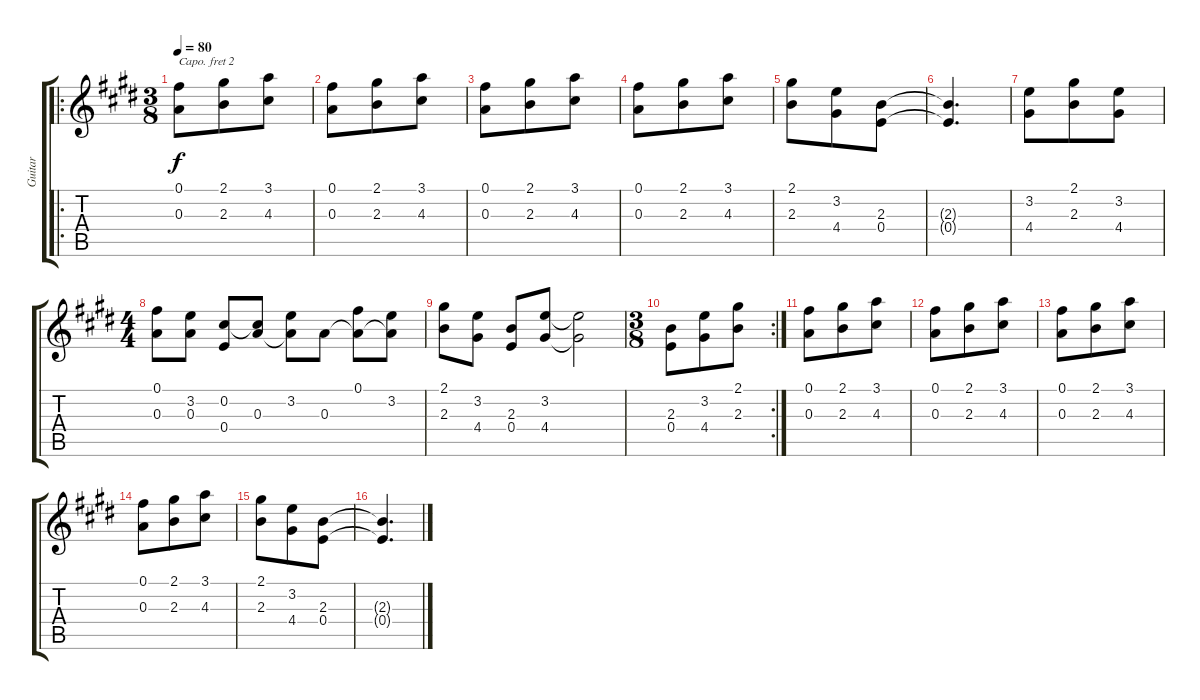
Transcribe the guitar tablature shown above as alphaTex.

\track ("Guitar" "Guitar") {instrument acousticguitarnylon}
\staff {score tabs}
\capo 2
\tuning (E4 B3 G3 D3 A2 E2) {hide}
\ro
\ts (3 8)
\tempo 80
\clef g2
\ks c#minor
(0.1 0.3).8{dy f instrument acousticguitarnylon} (2.1 2.3).8 (3.1 4.3).8 |
(0.1 0.3).8 (2.1 2.3).8 (3.1 4.3).8 |
(0.1 0.3).8 (2.1 2.3).8 (3.1 4.3).8 |
(0.1 0.3).8 (2.1 2.3).8 (3.1 4.3).8 |
(2.1 2.3).8 (3.2 4.4).8 (2.3 0.4).8 |
(2.3{t} 0.4{t}).4{d} |
(3.2 4.4).8 (2.1 2.3).8 (3.2 4.4).8 |
\ts (4 4)
(0.1 0.3).8 (3.2 0.3).8 (0.2 0.4).8 (0.2{t} 0.3).8 (3.2 0.3{t}).8 0.3.8 (0.1 0.3{t}).8 (3.2 0.3{t}).8 |
(2.1 2.3).8 (3.2 4.4).8 (2.3 0.4).8 (3.2 4.4).8 (3.2{t} 4.4{t}).2 |
\rc 2
\ts (3 8)
(2.3 0.4).8 (3.2 4.4).8 (2.1 2.3).8 |
(0.1 0.3).8 (2.1 2.3).8 (3.1 4.3).8 |
(0.1 0.3).8 (2.1 2.3).8 (3.1 4.3).8 |
(0.1 0.3).8 (2.1 2.3).8 (3.1 4.3).8 |
(0.1 0.3).8 (2.1 2.3).8 (3.1 4.3).8 |
(2.1 2.3).8 (3.2 4.4).8 (2.3 0.4).8 |
(2.3{t} 0.4{t}).4{d}
